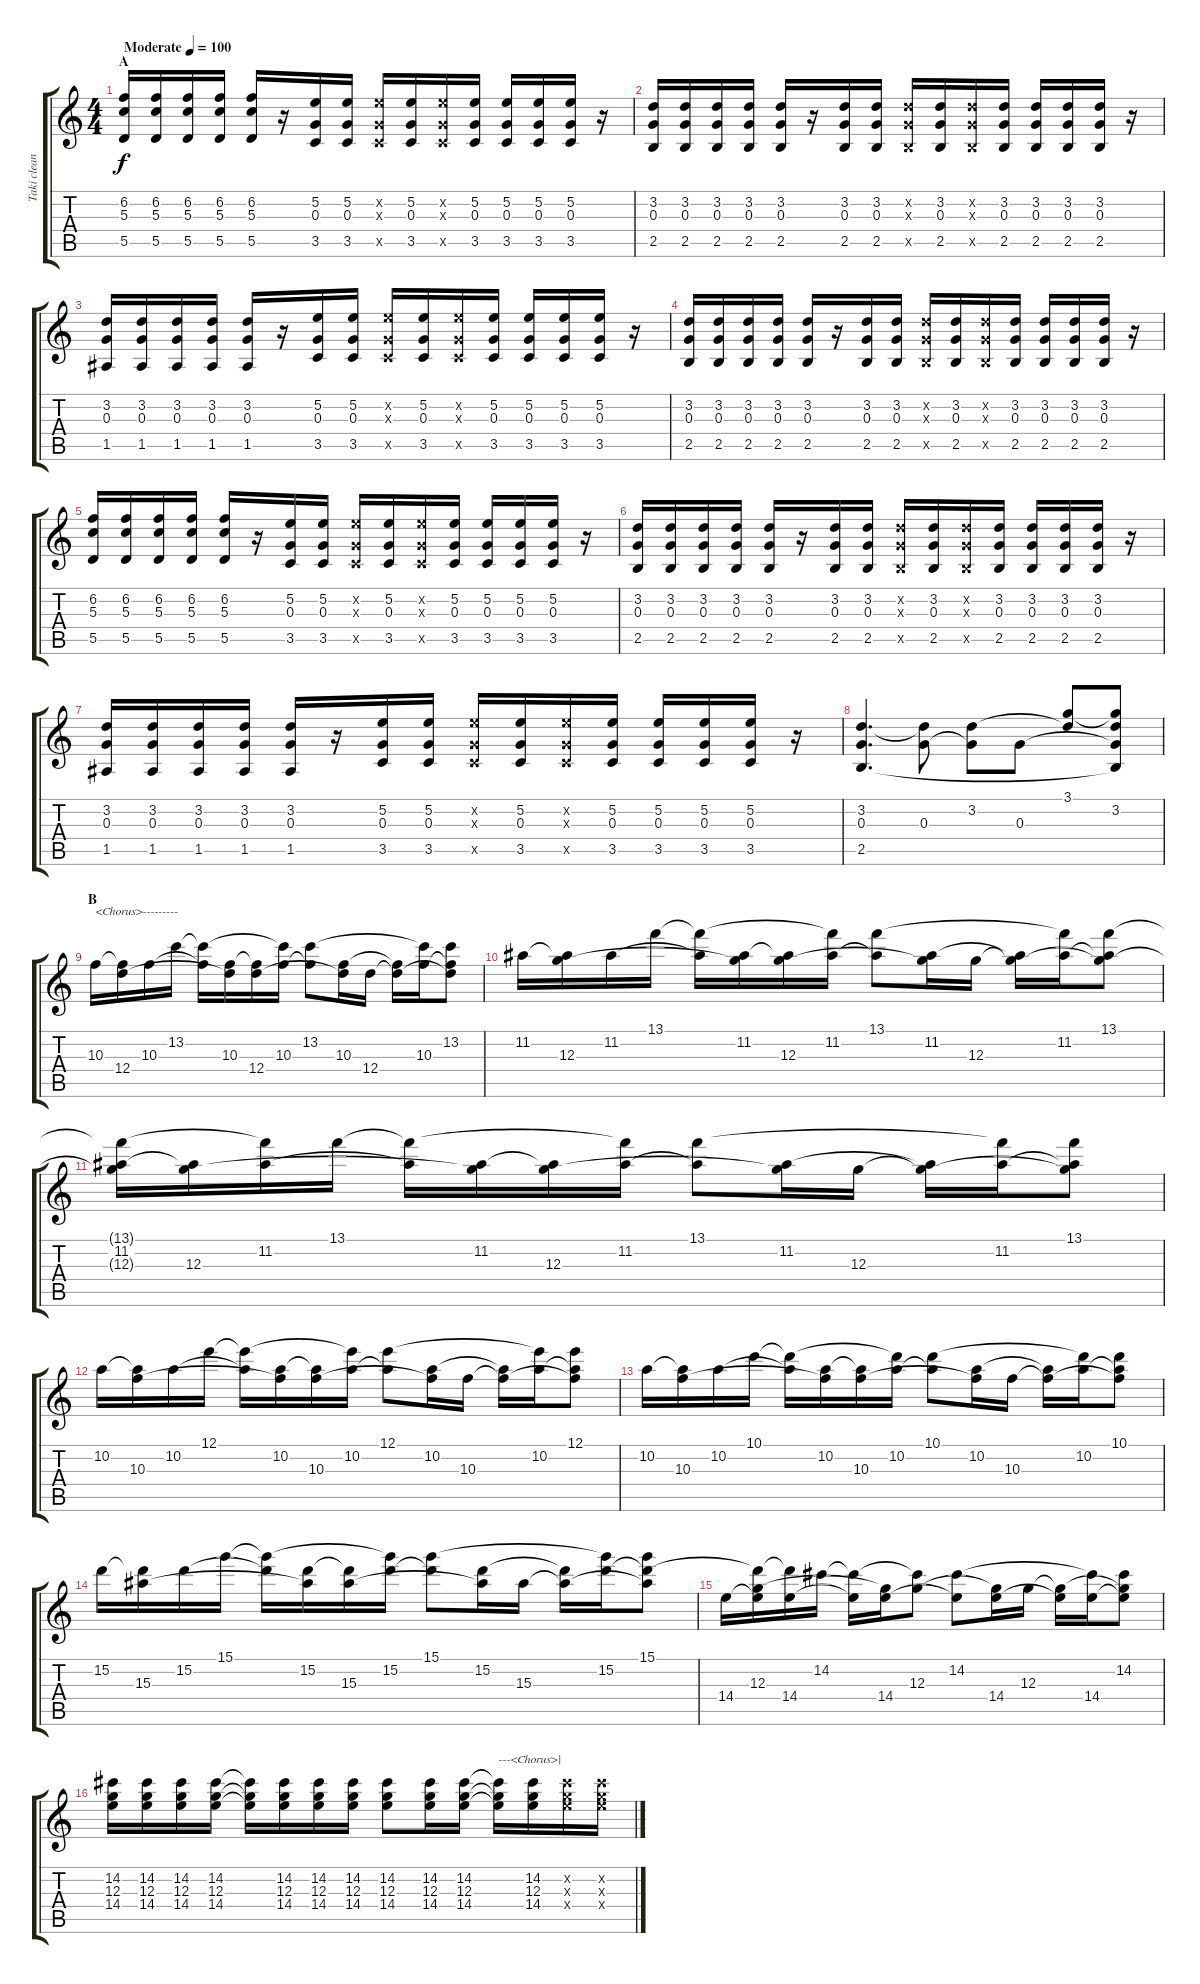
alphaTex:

\track ("Taki clean" "Taki clean") {instrument electricguitarclean}
\staff {score tabs}
\tuning (E4 B3 G3 D3 A2 E2) {hide}
\ts (4 4)
\section ("" "A")
\tempo (100 "Moderate")
\clef g2
\ks c
(6.2 5.3 5.5).16{dy f instrument electricguitarclean} (6.2 5.3 5.5).16 (6.2 5.3 5.5).16 (6.2 5.3 5.5).16 (6.2 5.3 5.5).16 r.16 (5.2 0.3 3.5).16 (5.2 0.3 3.5).16 (5.2{x} 0.3{x} 3.5{x}).16 (5.2 0.3 3.5).16 (5.2{x} 0.3{x} 3.5{x}).16 (5.2 0.3 3.5).16 (5.2 0.3 3.5).16 (5.2 0.3 3.5).16 (5.2 0.3 3.5).16 r.16 |
(3.2 0.3 2.5).16 (3.2 0.3 2.5).16 (3.2 0.3 2.5).16 (3.2 0.3 2.5).16 (3.2 0.3 2.5).16 r.16 (3.2 0.3 2.5).16 (3.2 0.3 2.5).16 (3.2{x} 0.3{x} 2.5{x}).16 (3.2 0.3 2.5).16 (3.2{x} 0.3{x} 2.5{x}).16 (3.2 0.3 2.5).16 (3.2 0.3 2.5).16 (3.2 0.3 2.5).16 (3.2 0.3 2.5).16 r.16 |
(3.2 0.3 1.5).16 (3.2 0.3 1.5).16 (3.2 0.3 1.5).16 (3.2 0.3 1.5).16 (3.2 0.3 1.5).16 r.16 (5.2 0.3 3.5).16 (5.2 0.3 3.5).16 (5.2{x} 0.3{x} 3.5{x}).16 (5.2 0.3 3.5).16 (5.2{x} 0.3{x} 3.5{x}).16 (5.2 0.3 3.5).16 (5.2 0.3 3.5).16 (5.2 0.3 3.5).16 (5.2 0.3 3.5).16 r.16 |
(3.2 0.3 2.5).16 (3.2 0.3 2.5).16 (3.2 0.3 2.5).16 (3.2 0.3 2.5).16 (3.2 0.3 2.5).16 r.16 (3.2 0.3 2.5).16 (3.2 0.3 2.5).16 (3.2{x} 0.3{x} 2.5{x}).16 (3.2 0.3 2.5).16 (3.2{x} 0.3{x} 2.5{x}).16 (3.2 0.3 2.5).16 (3.2 0.3 2.5).16 (3.2 0.3 2.5).16 (3.2 0.3 2.5).16 r.16 |
(6.2 5.3 5.5).16 (6.2 5.3 5.5).16 (6.2 5.3 5.5).16 (6.2 5.3 5.5).16 (6.2 5.3 5.5).16 r.16 (5.2 0.3 3.5).16 (5.2 0.3 3.5).16 (5.2{x} 0.3{x} 3.5{x}).16 (5.2 0.3 3.5).16 (5.2{x} 0.3{x} 3.5{x}).16 (5.2 0.3 3.5).16 (5.2 0.3 3.5).16 (5.2 0.3 3.5).16 (5.2 0.3 3.5).16 r.16 |
(3.2 0.3 2.5).16 (3.2 0.3 2.5).16 (3.2 0.3 2.5).16 (3.2 0.3 2.5).16 (3.2 0.3 2.5).16 r.16 (3.2 0.3 2.5).16 (3.2 0.3 2.5).16 (3.2{x} 0.3{x} 2.5{x}).16 (3.2 0.3 2.5).16 (3.2{x} 0.3{x} 2.5{x}).16 (3.2 0.3 2.5).16 (3.2 0.3 2.5).16 (3.2 0.3 2.5).16 (3.2 0.3 2.5).16 r.16 |
(3.2 0.3 1.5).16 (3.2 0.3 1.5).16 (3.2 0.3 1.5).16 (3.2 0.3 1.5).16 (3.2 0.3 1.5).16 r.16 (5.2 0.3 3.5).16 (5.2 0.3 3.5).16 (5.2{x} 0.3{x} 3.5{x}).16 (5.2 0.3 3.5).16 (5.2{x} 0.3{x} 3.5{x}).16 (5.2 0.3 3.5).16 (5.2 0.3 3.5).16 (5.2 0.3 3.5).16 (5.2 0.3 3.5).16 r.16 |
(3.2 0.3 2.5).4{d} (3.2{t} 0.3).8 (3.2 0.3{t}).8 0.3.8 (3.1 3.2{t}).8 (3.1{t} 3.2 0.3{t} 2.5{t}).8 |
\section ("" "B")
10.3.16{txt "<Chorus>---------"} (10.3{t} 12.4).16 10.3.16 13.2.16 (13.2{t} 10.3{t}).16 (10.3 12.4{t}).16 (10.3{t} 12.4).16 (13.2{t} 10.3).16 (13.2 10.3{t}).8 (10.3 12.4{t}).16 12.4.16 (10.3{t} 12.4{t}).16 (13.2{t} 10.3).16 (13.2 10.3{t} 12.4{t}).8 |
11.2.16 (11.2{t} 12.3).16 11.2.16 13.1.16 (13.1{t} 11.2{t}).16 (11.2 12.3{t}).16 (11.2{t} 12.3).16 (13.1{t} 11.2).16 (13.1 11.2{t}).8 (11.2 12.3{t}).16 12.3.16 (11.2{t} 12.3{t}).16 (13.1{t} 11.2).16 (13.1 11.2{t} 12.3{t}).8 |
(13.1{t} 11.2 12.3{t}).16 (11.2{t} 12.3).16 (13.1{t} 11.2).16 13.1.16 (13.1{t} 11.2{t}).16 (11.2 12.3{t}).16 (11.2{t} 12.3).16 (13.1{t} 11.2).16 (13.1 11.2{t}).8 (11.2 12.3{t}).16 12.3.16 (11.2{t} 12.3{t}).16 (13.1{t} 11.2).16 (13.1 11.2{t} 12.3{t}).8 |
10.2.16 (10.2{t} 10.3).16 10.2.16 12.1.16 (12.1{t} 10.2{t}).16 (10.2 10.3{t}).16 (10.2{t} 10.3).16 (12.1{t} 10.2).16 (12.1 10.2{t}).8 (10.2 10.3{t}).16 10.3.16 (10.2{t} 10.3{t}).16 (12.1{t} 10.2).16 (12.1 10.2{t} 10.3{t}).8 |
10.2.16 (10.2{t} 10.3).16 10.2.16 10.1.16 (10.1{t} 10.2{t}).16 (10.2 10.3{t}).16 (10.2{t} 10.3).16 (10.1{t} 10.2).16 (10.1 10.2{t}).8 (10.2 10.3{t}).16 10.3.16 (10.2{t} 10.3{t}).16 (10.1{t} 10.2).16 (10.1 10.2{t} 10.3{t}).8 |
15.2.16 (15.2{t} 15.3).16 15.2.16 15.1.16 (15.1{t} 15.2{t}).16 (15.2 15.3{t}).16 (15.2{t} 15.3).16 (15.1{t} 15.2).16 (15.1 15.2{t}).8 (15.2 15.3{t}).16 15.3.16 (15.2{t} 15.3{t}).16 (15.1{t} 15.2).16 (15.1 15.2{t} 15.3{t}).8 |
14.4.16 (15.2{t} 12.3 14.4{t}).16 (15.2{t} 14.4).16 14.2.16 (14.2{t} 14.4{t}).16 (12.3{t} 14.4).16 (14.2{t} 12.3).8 (14.2 14.4{t}).8 (12.3{t} 14.4).16 12.3.16 (12.3{t} 14.4{t}).16 (14.2{t} 14.4).16 (14.2 12.3{t} 14.4{t}).8 |
(14.2 12.3 14.4).16 (14.2 12.3 14.4).16 (14.2 12.3 14.4).16 (14.2 12.3 14.4).16 (14.2{t} 12.3{t} 14.4{t}).16 (14.2 12.3 14.4).16 (14.2 12.3 14.4).16 (14.2 12.3 14.4).16 (14.2 12.3 14.4).8 (14.2 12.3 14.4).16 (14.2 12.3 14.4).16 (14.2{t} 12.3{t} 14.4{t}).16{txt "---<Chorus>|"} (14.2 12.3 14.4).16 (14.2{x} 12.3{x} 14.4{x}).16 (14.2{x} 12.3{x} 14.4{x}).16
